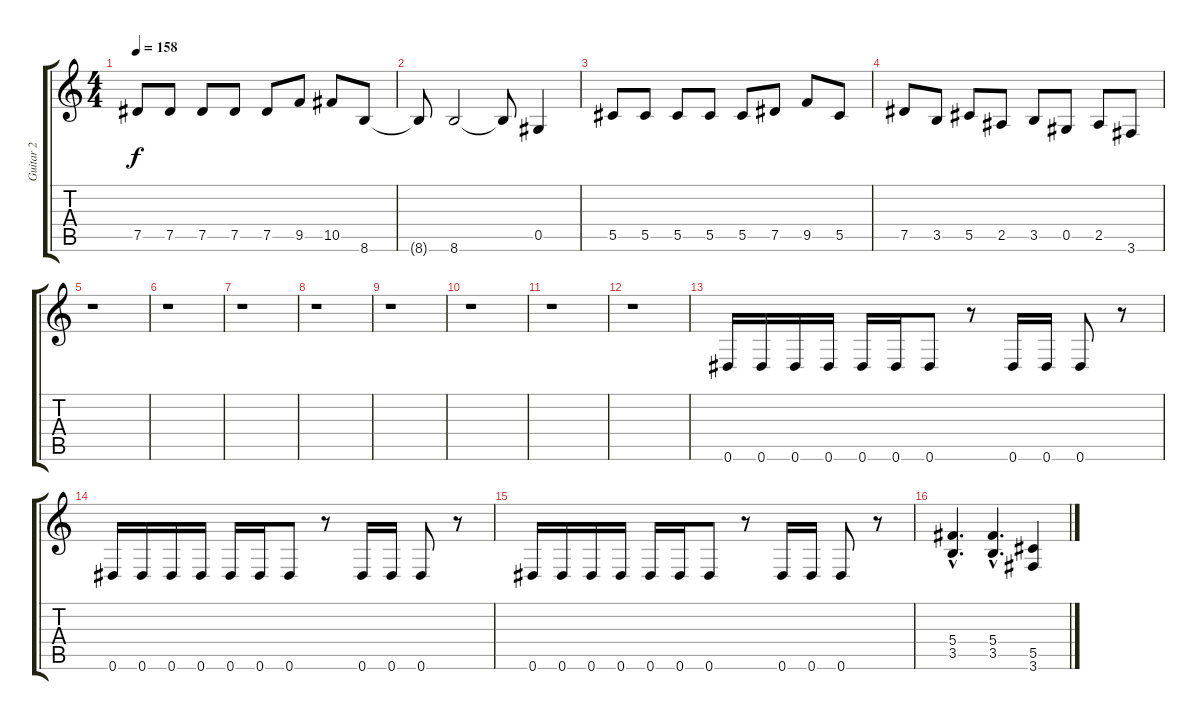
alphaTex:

\track ("Guitar 2" "Guitar 2") {instrument distortionguitar}
\staff {score tabs}
\tuning (Eb4 Bb3 Gb3 Db3 Ab2 Eb2) {hide}
\ts (4 4)
\tempo 158
\clef g2
\ks c
7.5.8{dy f} 7.5.8 7.5.8 7.5.8 7.5.8 9.5.8 10.5.8 8.6.8 |
8.6{t}.8 8.6.2 8.6{t}.8 0.5.4 |
5.5.8 5.5.8 5.5.8 5.5.8 5.5.8 7.5.8 9.5.8 5.5.8 |
7.5.8 3.5.8 5.5.8 2.5.8 3.5.8 0.5.8 2.5.8 3.6.8 |
r.1 |
r.1 |
r.1 |
r.1 |
r.1 |
r.1 |
r.1 |
r.1 |
0.6.16 0.6.16 0.6.16 0.6.16 0.6.16 0.6.16 0.6.8 r.8 0.6.16 0.6.16 0.6.8 r.8 |
0.6.16 0.6.16 0.6.16 0.6.16 0.6.16 0.6.16 0.6.8 r.8 0.6.16 0.6.16 0.6.8 r.8 |
0.6.16 0.6.16 0.6.16 0.6.16 0.6.16 0.6.16 0.6.8 r.8 0.6.16 0.6.16 0.6.8 r.8 |
(5.4{hac} 3.5{hac}).4{d} (5.4{hac} 3.5{hac}).4{d} (5.5 3.6).4
